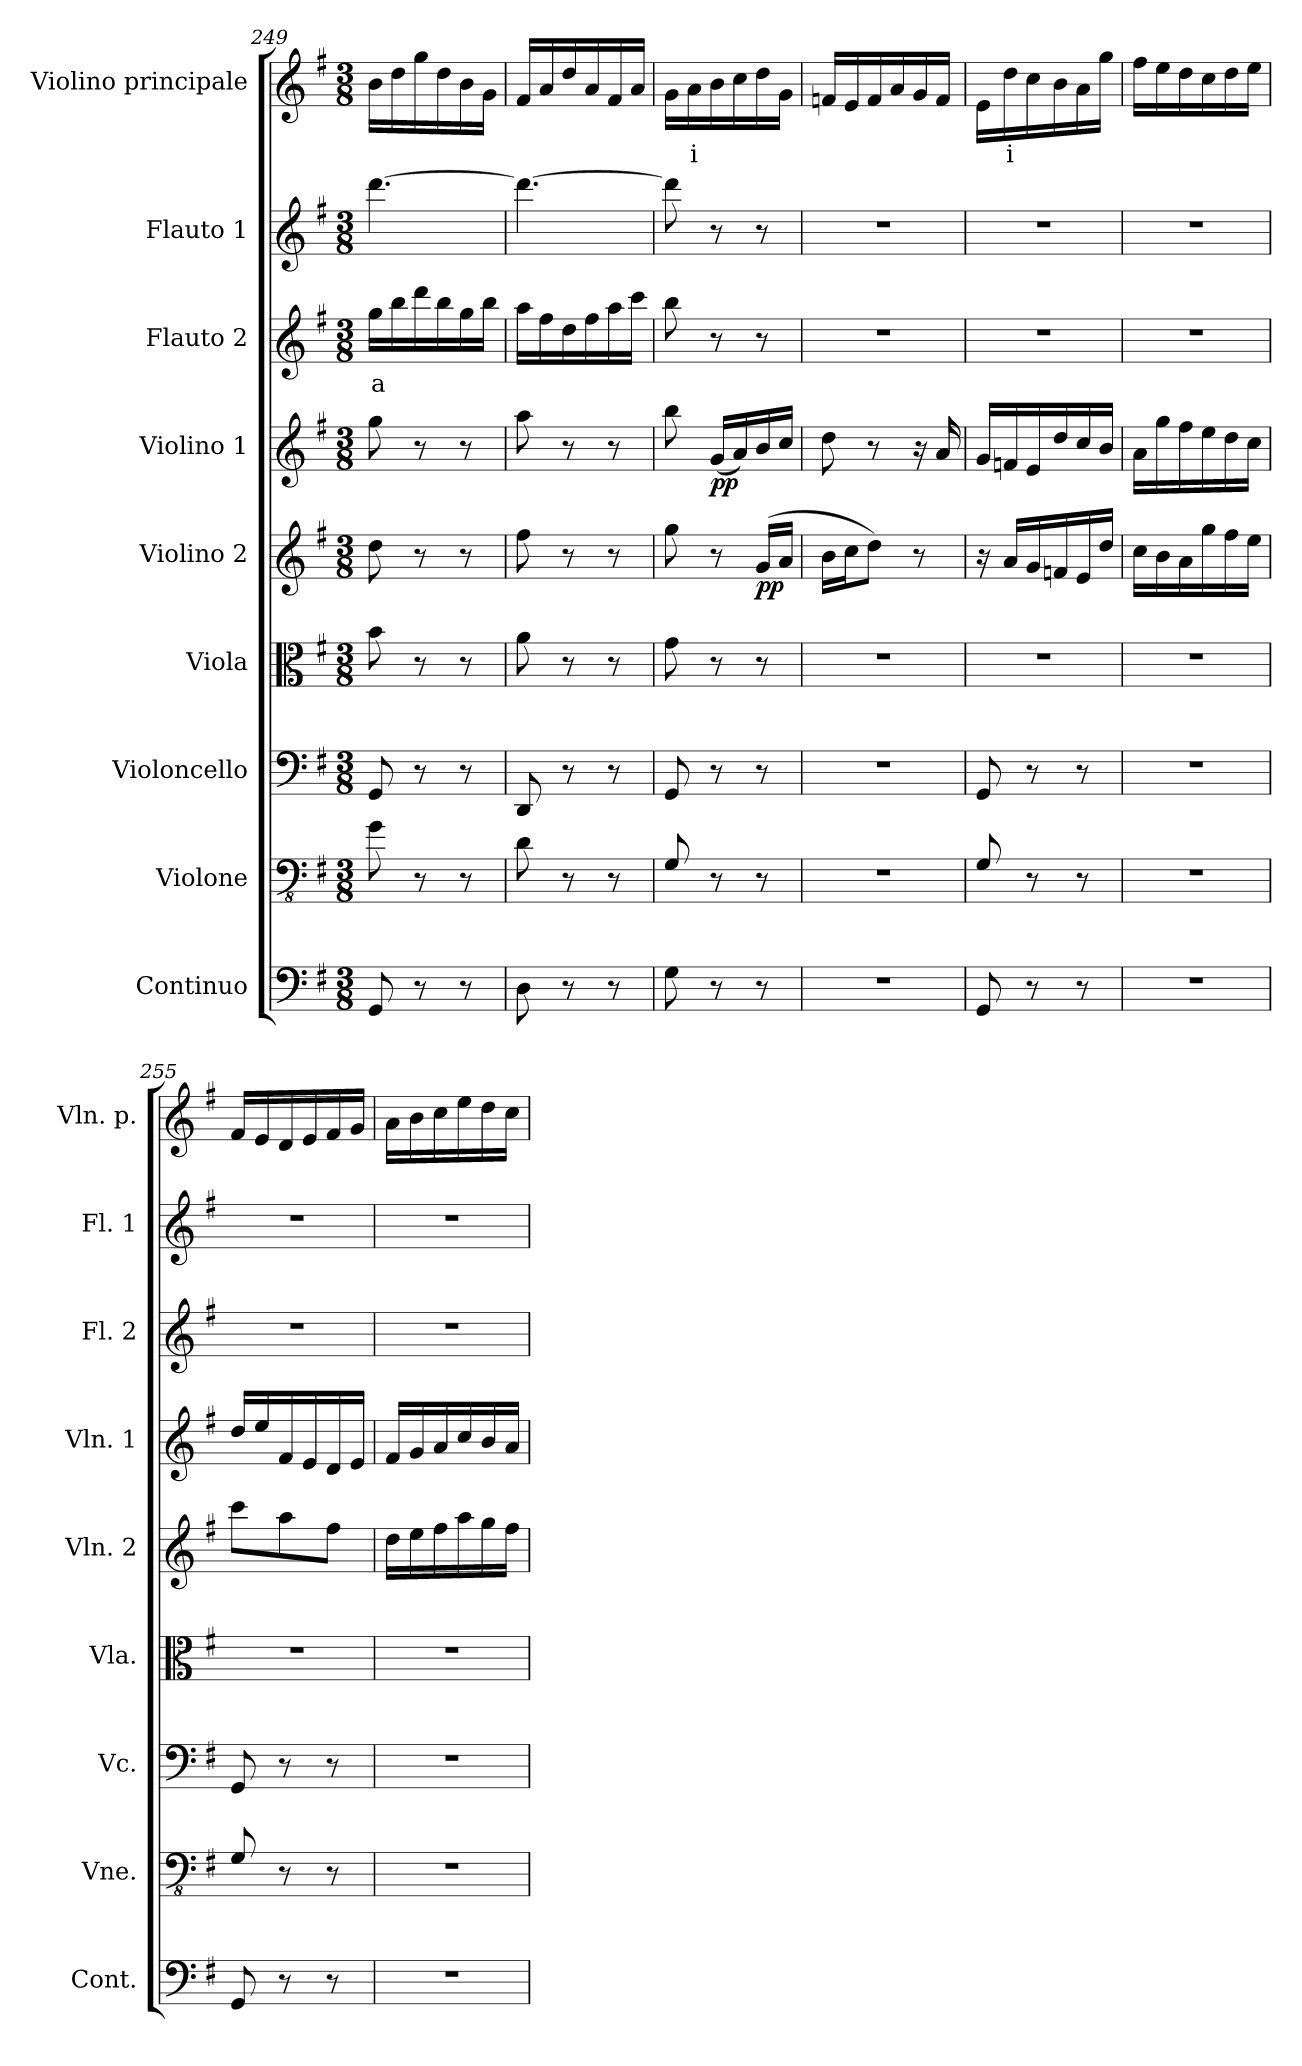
**kern	**kern	**kern	**kern	**kern	**dynam	**kern	**dynam	**kern	**text	**kern	**kern	**text
*part9	*part8	*part7	*part6	*part5	*part5	*part4	*part4	*part3	*part3	*part2	*part1	*part1
*staff9	*staff8	*staff7	*staff6	*staff5	*staff5	*staff4	*staff4	*staff3	*staff3	*staff2	*staff1	*staff1
*I"Continuo	*I"Violone	*I"Violoncello	*I"Viola	*I"Violino 2	*	*I"Violino 1	*	*I"Flauto 2	*	*I"Flauto 1	*I"Violino principale	*
*I'Cont.	*I'Vne.	*I'Vc.	*I'Vla.	*I'Vln. 2	*	*I'Vln. 1	*	*I'Fl. 2	*	*I'Fl. 1	*I'Vln. p.	*
*clefF4	*clefFv4	*clefF4	*clefC3	*clefG2	*	*clefG2	*	*clefG2	*	*clefG2	*clefG2	*
*	*ITrd7c12	*	*	*	*	*	*	*	*	*	*	*
*k[f#]	*k[f#]	*k[f#]	*k[f#]	*k[f#]	*	*k[f#]	*	*k[f#]	*	*k[f#]	*k[f#]	*
*M3/8	*M3/8	*M3/8	*M3/8	*M3/8	*	*M3/8	*	*M3/8	*	*M3/8	*M3/8	*
=249	=249	=249	=249	=249	=249	=249	=249	=249	=249	=249	=249	=249
!	!	!	!	!	!	!	!	!	!LO:LY:color=#FF0000	!	!	!
8GG/	8GG\	8GG/	8b\	8dd\	.	8gg\	.	16gg\LL	a	[4.ddd\	16b\LL	.
.	.	.	.	.	.	.	.	16bb\	.	.	16dd\	.
8r	8r	8r	8r	8r	.	8r	.	16ddd\	.	.	16gg\	.
.	.	.	.	.	.	.	.	16bb\	.	.	16dd\	.
8r	8r	8r	8r	8r	.	8r	.	16gg\	.	.	16b\	.
.	.	.	.	.	.	.	.	16bb\JJ	.	.	16g\JJ	.
=250	=250	=250	=250	=250	=250	=250	=250	=250	=250	=250	=250	=250
8D\	8DD\	8DD/	8a\	8ff#\	.	8aa\	.	16aa\LL	.	4.ddd\_	16f#/LL	.
.	.	.	.	.	.	.	.	16ff#\	.	.	16a/	.
8r	8r	8r	8r	8r	.	8r	.	16dd\	.	.	16dd/	.
.	.	.	.	.	.	.	.	16ff#\	.	.	16a/	.
8r	8r	8r	8r	8r	.	8r	.	16aa\	.	.	16f#/	.
.	.	.	.	.	.	.	.	16ccc\JJ	.	.	16a/JJ	.
=251	=251	=251	=251	=251	=251	=251	=251	=251	=251	=251	=251	=251
8G\	8GGG/	8GG/	8g\	8gg\	.	8bb\	.	8bb\	.	8ddd\]	16g\LL	.
!	!	!	!	!	!	!	!	!	!	!	!	!LO:LY:color=#FF0000
.	.	.	.	.	.	.	.	.	.	.	16a\	i
!	!	!	!	!	!	!	!LO:DY:b	!	!	!	!	!
8r	8r	8r	8r	8r	.	(16g/LL	pp	8r	.	8r	16b\	.
.	.	.	.	.	.	16a/)	.	.	.	.	16cc\	.
!	!	!	!	!	!LO:DY:b	!	!	!	!	!	!	!
8r	8r	8r	8r	(16g/LL	pp	16b/	.	8r	.	8r	16dd\	.
.	.	.	.	16a/JJ	.	16cc/JJ	.	.	.	.	16g\JJ	.
=252	=252	=252	=252	=252	=252	=252	=252	=252	=252	=252	=252	=252
4.r	4.r	4.r	4.r	16b\LL	.	8dd\	.	4.r	.	4.r	16fn/LL	.
.	.	.	.	16cc\J	.	.	.	.	.	.	16e/	.
.	.	.	.	8dd\J)	.	8r	.	.	.	.	16f/	.
.	.	.	.	.	.	.	.	.	.	.	16a/	.
.	.	.	.	8r	.	16r	.	.	.	.	16g/	.
.	.	.	.	.	.	16a/	.	.	.	.	16f/JJ	.
=253	=253	=253	=253	=253	=253	=253	=253	=253	=253	=253	=253	=253
8GG/	8GGG/	8GG/	4.r	16r	.	16g/LL	.	4.r	.	4.r	16e\LL	.
!	!	!	!	!	!	!	!	!	!	!	!	!LO:LY:color=#FF0000
.	.	.	.	16a/LL	.	16fn/	.	.	.	.	16dd\	i
8r	8r	8r	.	16g/	.	16e/	.	.	.	.	16cc\	.
.	.	.	.	16fn/	.	16dd/	.	.	.	.	16b\	.
8r	8r	8r	.	16e/	.	16cc/	.	.	.	.	16a\	.
.	.	.	.	16dd/JJ	.	16b/JJ	.	.	.	.	16gg\JJ	.
=254	=254	=254	=254	=254	=254	=254	=254	=254	=254	=254	=254	=254
4.r	4.r	4.r	4.r	16cc\LL	.	16a\LL	.	4.r	.	4.r	16ff#\LL	.
.	.	.	.	16b\	.	16gg\	.	.	.	.	16ee\	.
.	.	.	.	16a\	.	16ff#\	.	.	.	.	16dd\	.
.	.	.	.	16gg\	.	16ee\	.	.	.	.	16cc\	.
.	.	.	.	16ff#\	.	16dd\	.	.	.	.	16dd\	.
.	.	.	.	16ee\JJ	.	16cc\JJ	.	.	.	.	16ee\JJ	.
=255	=255	=255	=255	=255	=255	=255	=255	=255	=255	=255	=255	=255
8GG/	8GGG/	8GG/	4.r	8ccc\L	.	16dd/LL	.	4.r	.	4.r	16f#/LL	.
.	.	.	.	.	.	16ee/	.	.	.	.	16e/	.
8r	8r	8r	.	8aa\	.	16f#/	.	.	.	.	16d/	.
.	.	.	.	.	.	16e/	.	.	.	.	16e/	.
8r	8r	8r	.	8ff#\J	.	16d/	.	.	.	.	16f#/	.
.	.	.	.	.	.	16e/JJ	.	.	.	.	16g/JJ	.
=256	=256	=256	=256	=256	=256	=256	=256	=256	=256	=256	=256	=256
4.r	4.r	4.r	4.r	16dd\LL	.	16f#/LL	.	4.r	.	4.r	16a\LL	.
.	.	.	.	16ee\	.	16g/	.	.	.	.	16b\	.
.	.	.	.	16ff#\	.	16a/	.	.	.	.	16cc\	.
.	.	.	.	16aa\	.	16cc/	.	.	.	.	16ee\	.
.	.	.	.	16gg\	.	16b/	.	.	.	.	16dd\	.
.	.	.	.	16ff#\JJ	.	16a/JJ	.	.	.	.	16cc\JJ	.
=	=	=	=	=	=	=	=	=	=	=	=	=
*-	*-	*-	*-	*-	*-	*-	*-	*-	*-	*-	*-	*-
